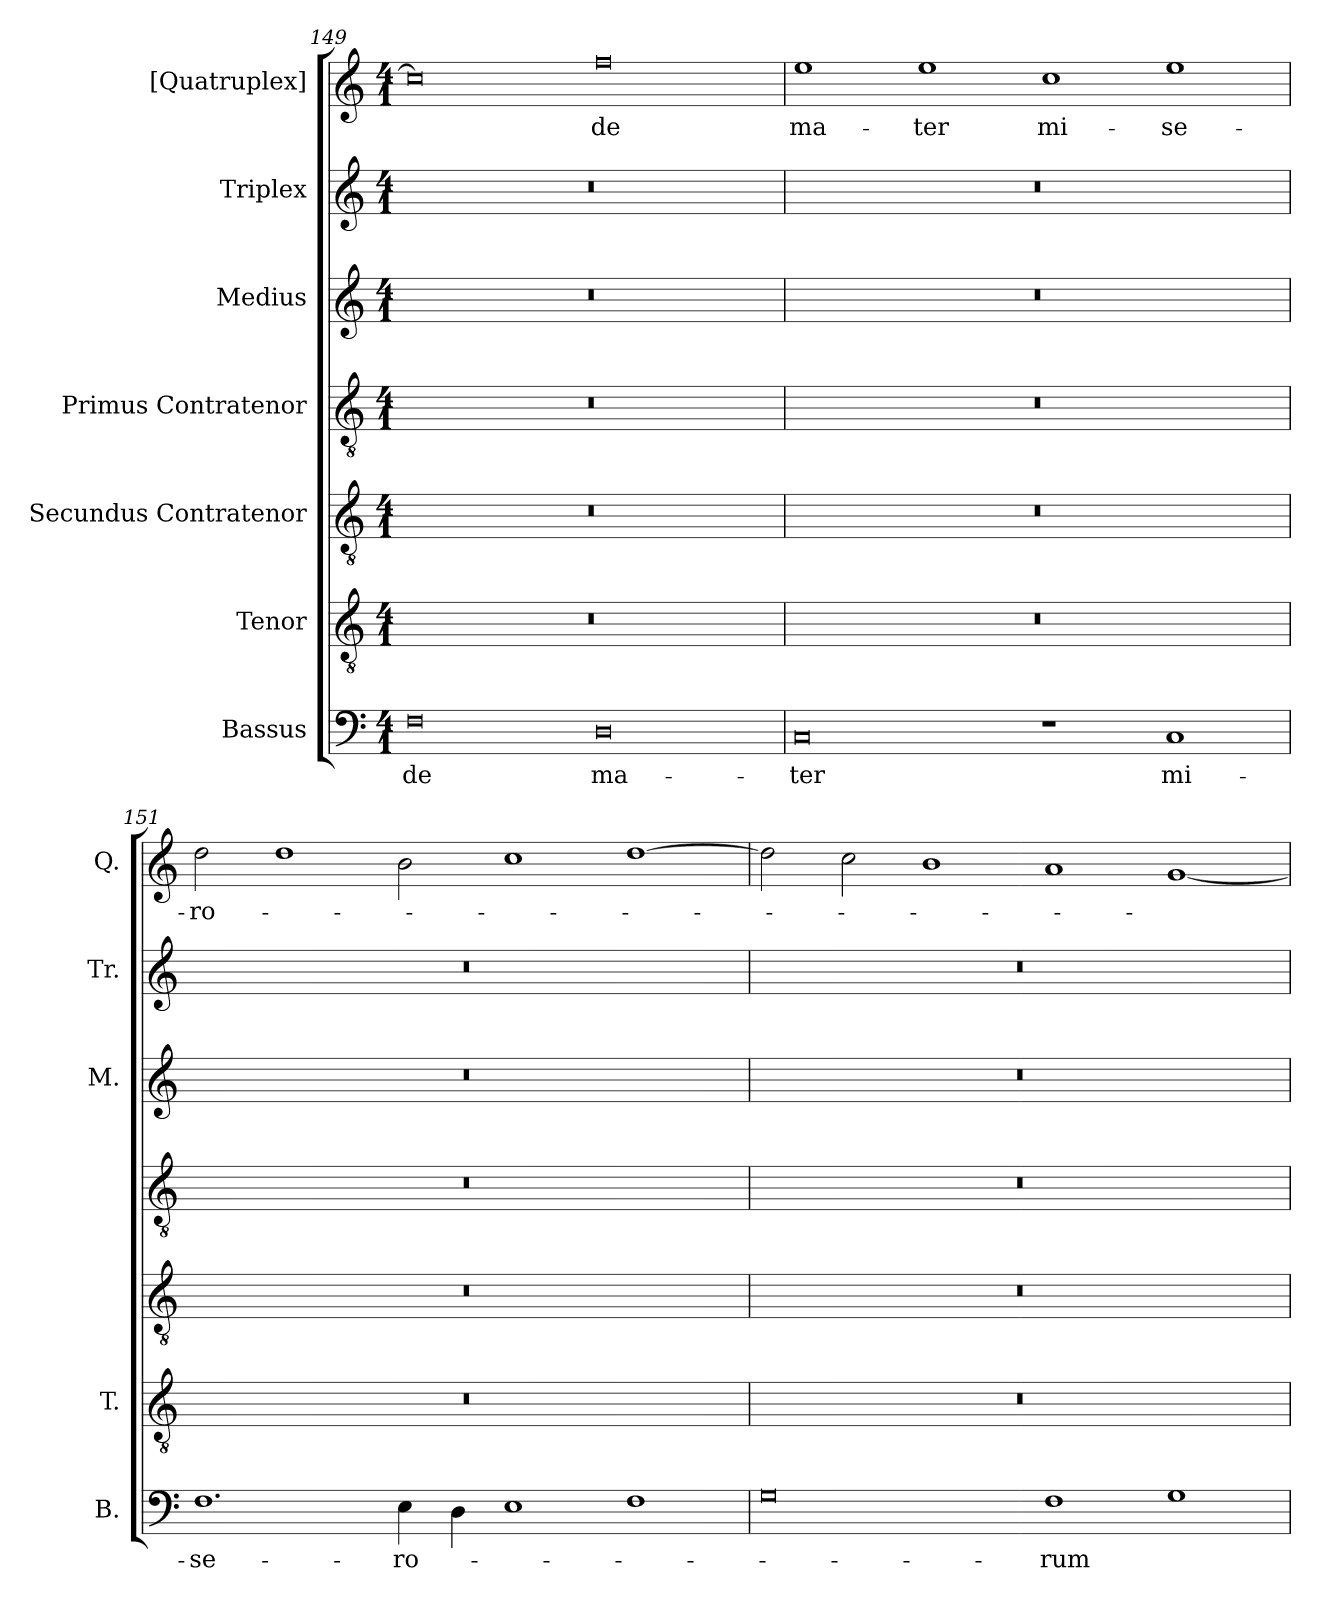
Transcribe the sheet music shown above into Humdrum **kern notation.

**kern	**text	**kern	**kern	**kern	**kern	**kern	**kern	**text
*part7	*part7	*part6	*part5	*part4	*part3	*part2	*part1	*part1
*staff7	*staff7	*staff6	*staff5	*staff4	*staff3	*staff2	*staff1	*staff1
*I"Bassus	*	*I"Tenor	*I"Secundus Contratenor	*I"Primus Contratenor	*I"Medius	*I"Triplex	*I"[Quatruplex]	*
*I'B.	*	*I'T.	*	*	*I'M.	*I'Tr.	*I'Q.	*
*clefF4	*	*clefGv2	*clefGv2	*clefGv2	*clefG2	*clefG2	*clefG2	*
*	*	*ITrd7c12	*ITrd7c12	*ITrd7c12	*	*	*	*
*k[]	*	*k[]	*k[]	*k[]	*k[]	*k[]	*k[]	*
*C:	*	*C:	*C:	*C:	*C:	*C:	*C:	*
*M4/1	*	*M4/1	*M4/1	*M4/1	*M4/1	*M4/1	*M4/1	*
=149	=149	=149	=149	=149	=149	=149	=149	=149
!	!LO:LY:b:color=#000000	!LO:N:vis=1	!LO:N:vis=1	!LO:N:vis=1	!LO:N:vis=1	!LO:N:vis=1	!	!
0Fi	-de	00r	00r	00r	00r	00r	0cci]	.
!	!LO:LY:b:color=#000000	!	!	!	!	!	!	!
!	!	!	!	!	!	!	!	!LO:LY:b:color=#000000
0Di	ma-	.	.	.	.	.	0ffi	-de
=150	=150	=150	=150	=150	=150	=150	=150	=150
!	!LO:LY:b:color=#000000	!LO:N:vis=1	!LO:N:vis=1	!LO:N:vis=1	!LO:N:vis=1	!LO:N:vis=1	!	!
!	!	!	!	!	!	!	!	!LO:LY:b:color=#000000
0Ci	-ter	00r	00r	00r	00r	00r	1eei	ma-
!	!	!	!	!	!	!	!	!LO:LY:b:color=#000000
.	.	.	.	.	.	.	1eei	-ter
!	!	!	!	!	!	!	!	!LO:LY:b:color=#000000
1r	.	.	.	.	.	.	1cci	mi-
!	!LO:LY:b:color=#000000	!	!	!	!	!	!	!
!	!	!	!	!	!	!	!	!LO:LY:b:color=#000000
1Ci	mi-	.	.	.	.	.	1eei	-se-
!!LO:LB:g=z
=151	=151	=151	=151	=151	=151	=151	=151	=151
!	!LO:LY:b:color=#000000	!LO:N:vis=1	!LO:N:vis=1	!LO:N:vis=1	!LO:N:vis=1	!LO:N:vis=1	!	!
!	!	!	!	!	!	!	!	!LO:LY:b:color=#000000
1.Fi	-se-	00r	00r	00r	00r	00r	2ddi\	-ro-
.	.	.	.	.	.	.	1ddi	.
!	!LO:LY:b:color=#000000	!	!	!	!	!	!	!
4Ei\	-ro-	.	.	.	.	.	2bi\	.
4Di\	.	.	.	.	.	.	.	.
1Ei	.	.	.	.	.	.	1cci	.
1Fi	.	.	.	.	.	.	[>1ddi	.
=152	=152	=152	=152	=152	=152	=152	=152	=152
!	!	!LO:N:vis=1	!LO:N:vis=1	!LO:N:vis=1	!LO:N:vis=1	!LO:N:vis=1	!	!
0Gi	.	00r	00r	00r	00r	00r	2ddi\]	.
.	.	.	.	.	.	.	2cci\	.
.	.	.	.	.	.	.	1bi	.
!	!LO:LY:b:color=#000000	!	!	!	!	!	!	!
1Fi	-rum	.	.	.	.	.	1ai	.
1Gi	.	.	.	.	.	.	[<1gi	.
=	=	=	=	=	=	=	=	=
*-	*-	*-	*-	*-	*-	*-	*-	*-
